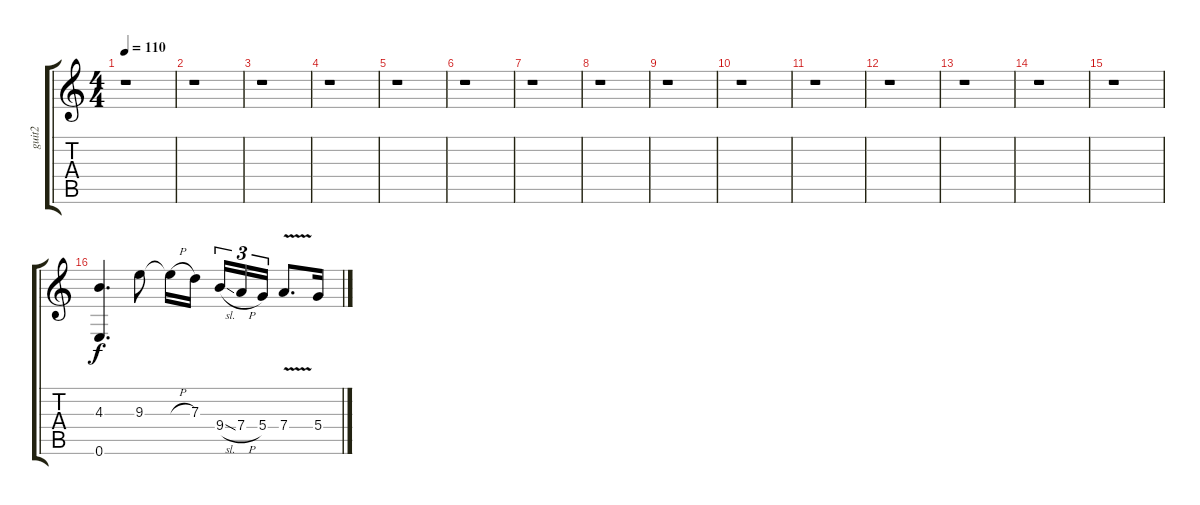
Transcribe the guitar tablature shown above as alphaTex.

\track ("guit2" "guit2") {instrument electricguitarjazz}
\staff {score tabs}
\tuning (E4 B3 G3 D3 A2 E2) {hide}
\ts (4 4)
\tempo 110
\clef g2
\ks c
r.1{dy f} |
r.1 |
r.1 |
r.1 |
r.1 |
r.1 |
r.1 |
r.1 |
r.1 |
r.1 |
r.1 |
r.1 |
r.1 |
r.1 |
r.1 |
(4.3 0.6).4{d} 9.3.8 9.3{h t}.16 7.3.16{beam splitsecondary} 9.4{sl}.16{tu (3 2)} 7.4{h}.16{tu (3 2)} 5.4.16{tu (3 2)} 7.4{v}.8{d} 5.4.16
